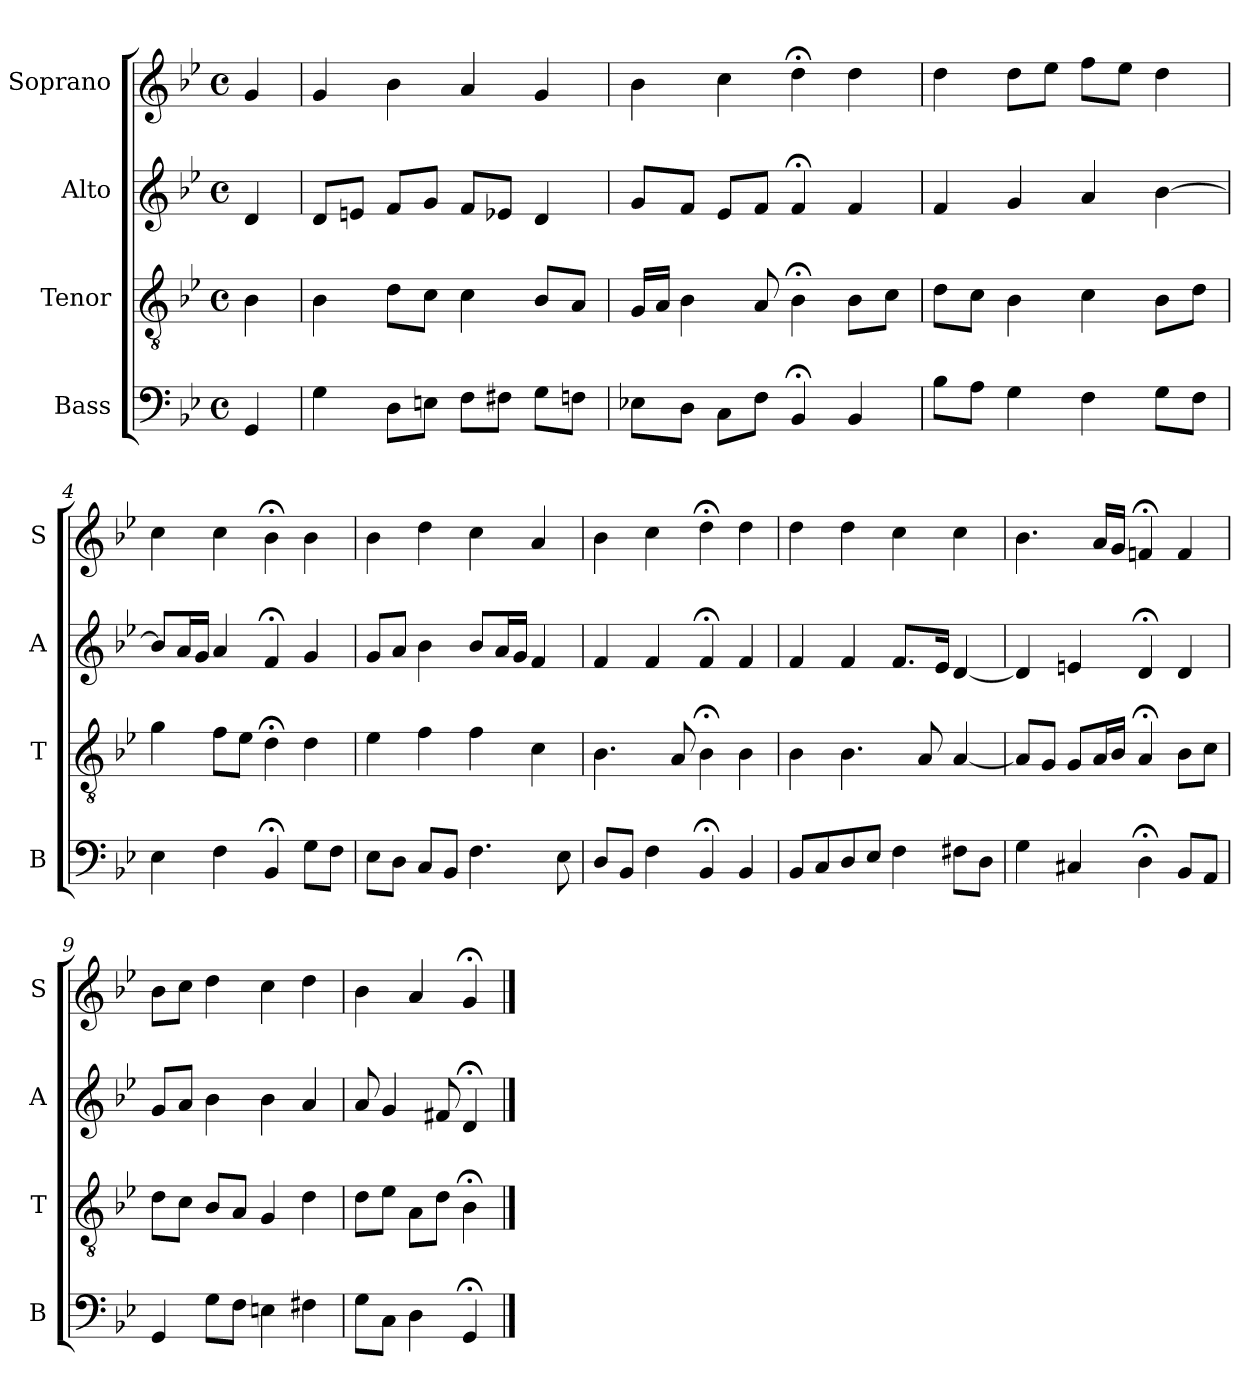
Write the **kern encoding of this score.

**kern	**kern	**kern	**kern
*part4	*part3	*part2	*part1
*staff4	*staff3	*staff2	*staff1
*I"Bass	*I"Tenor	*I"Alto	*I"Soprano
*I'B	*I'T	*I'A	*I'S
*clefF4	*clefGv2	*clefG2	*clefG2
*k[b-e-]	*k[b-e-]	*k[b-e-]	*k[b-e-]
*g:	*g:	*g:	*g:
*M4/4	*M4/4	*M4/4	*M4/4
*met(c)	*met(c)	*met(c)	*met(c)
*MM100	*MM100	*MM100	*MM100
=	=	=	=
4GG	4B-	4d	4g
=1	=1	=1	=1
4G	4B-	8dL	4g
.	.	8enJ	.
8DL	8dL	8fL	4b-
8EnJ	8cJ	8gJ	.
8FL	4c	8fL	4a
8F#XJ	.	8e-XJ	.
8GL	8B-L	4d	4g
8FnJ	8AJ	.	.
=2	=2	=2	=2
8E-XL	16GLL	8gL	4b-
.	16AJJ	.	.
8DJ	4B-	8fJ	.
8CL	.	8e-L	4cc
8FJ	8A	8fJ	.
4BB-;<	4B-;<	4f;<	4dd;<
4BB-	8B-L	4f	4dd
.	8cJ	.	.
=3	=3	=3	=3
8B-L	8dL	4f	4dd
8AJ	8cJ	.	.
4G	4B-	4g	8ddL
.	.	.	8ee-J
4F	4c	4a	8ffL
.	.	.	8ee-J
8GL	8B-L	[4b-	4dd
8FJ	8dJ	.	.
=4	=4	=4	=4
4E-	4g	8b-L]	4cc
.	.	16aL	.
.	.	16gJJ	.
4F	8fL	4a	4cc
.	8e-J	.	.
4BB-;<	4d;<	4f;<	4b-;<
8GL	4d	4g	4b-
8FJ	.	.	.
=5	=5	=5	=5
8E-L	4e-	8gL	4b-
8DJ	.	8aJ	.
8CL	4f	4b-	4dd
8BB-J	.	.	.
4.F	4f	8b-L	4cc
.	.	16aL	.
.	.	16gJJ	.
.	4c	4f	4a
8E-	.	.	.
=6	=6	=6	=6
8DL	4.B-	4f	4b-
8BB-J	.	.	.
4F	.	4f	4cc
.	8A	.	.
4BB-;<	4B-;<	4f;<	4dd;<
4BB-	4B-	4f	4dd
=7	=7	=7	=7
8BB-L	4B-	4f	4dd
8C	.	.	.
8D	4.B-	4f	4dd
8E-J	.	.	.
4F	.	8.fL	4cc
.	8A	.	.
.	.	16e-Jk	.
8F#XiL	[4Ai	[4di	4cci
8DJ	.	.	.
=8	=8	=8	=8
4G	8AL]	4d]	4.b-
.	8GJ	.	.
4C#X	8GL	4en	.
.	16AL	.	16aLL
.	16B-JJ	.	16gJJ
4D;<	4A;<	4d;<	4fn;<
8BB-L	8B-L	4d	4f
8AAJ	8cJ	.	.
=9	=9	=9	=9
4GG	8dL	8gL	8b-L
.	8cJ	8aJ	8ccJ
8GL	8B-L	4b-	4dd
8FJ	8AJ	.	.
4Eni	4Gi	4b-i	4cci
4F#X	4d	4a	4dd
=10	=10	=10	=10
8GL	8dL	8a	4b-
8CJ	8e-J	4g	.
4D	8AL	.	4a
.	8dJ	8f#X	.
4GG;<	4B-;<	4d;<	4g;<
==	==	==	==
*-	*-	*-	*-
